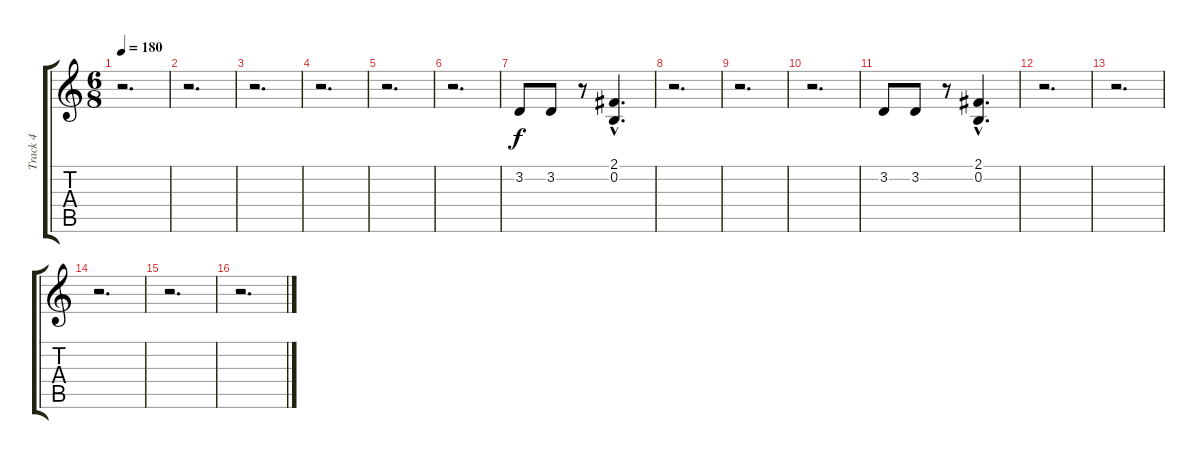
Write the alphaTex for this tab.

\track ("Track 4" "Track 4") {instrument orchestrahit}
\staff {score tabs}
\tuning (E4 B3 G3 D3 A2 E2) {hide}
\ts (6 8)
\tempo 180
\clef g2
\ks c
r.2{d dy f} |
r.2{d} |
r.2{d} |
r.2{d} |
r.2{d} |
r.2{d} |
3.2.8 3.2.8 r.8 (2.1{hac} 0.2{hac}).4{d} |
r.2{d} |
r.2{d} |
r.2{d} |
3.2.8 3.2.8 r.8 (2.1{hac} 0.2{hac}).4{d} |
r.2{d} |
r.2{d} |
r.2{d} |
r.2{d} |
r.2{d}
